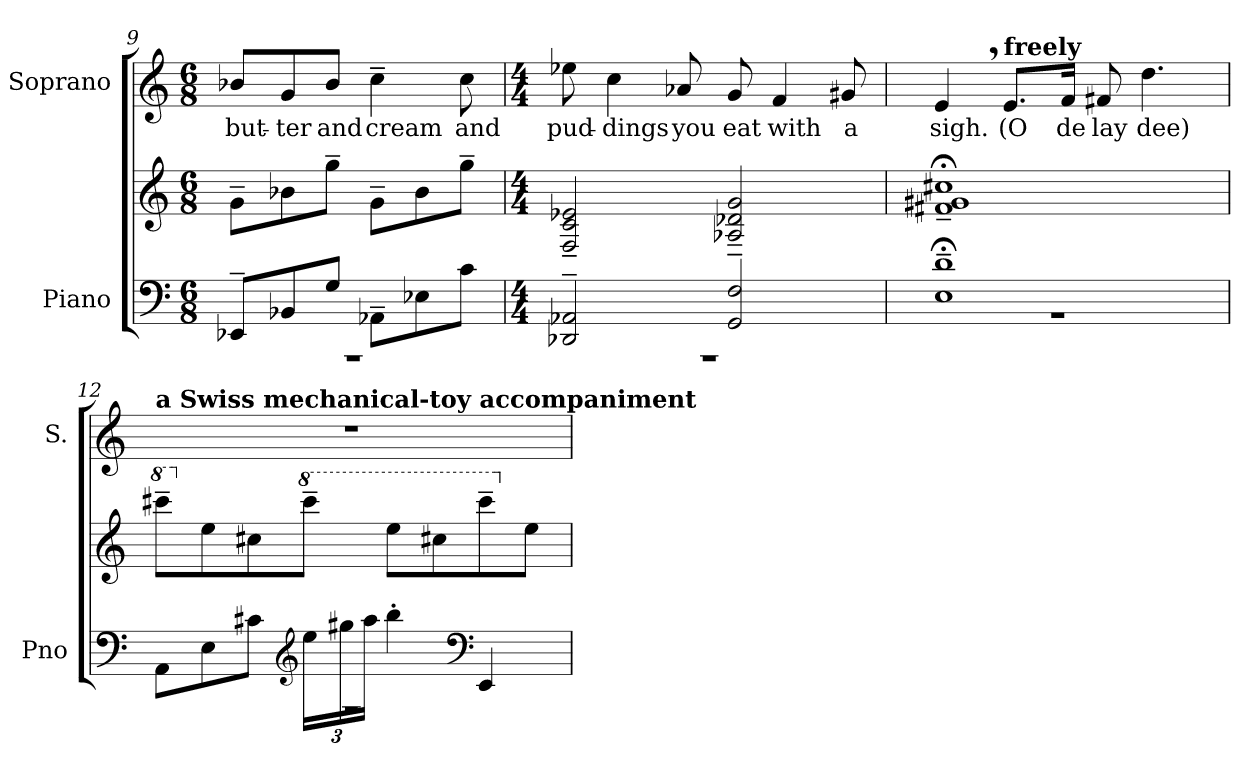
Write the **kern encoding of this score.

**kern	**kern	**dynam	**kern	**text
*part2	*part2	*part2	*part1	*part1
*staff3	*staff2	*staff2/3	*staff1	*staff1
*I"Piano	*	*	*I"Soprano	*
*I'Pno	*	*	*I'S.	*
*clefF4	*clefG2	*	*clefG2	*
*k[]	*k[]	*	*k[]	*
*C:	*C:	*	*C:	*
*M6/8	*M6/8	*	*M6/8	*
=9	=9	=9	=9	=9
*^	*	*	*	*
!	!	!	!	!	!LO:LY:b
8EE-X~</L	2.r	8g~>\L	.	8b-X/L	but-
!	!	!	!	!	!LO:LY:b
8BB-X/	.	8b-X\	.	8g/	-ter
!	!	!	!	!	!LO:LY:b
8G/J	.	8gg~>\J	.	8b-/J	and
!	!	!	!	!	!LO:LY:b
8AA-X~>\L	.	8g~>\L	.	4cc~>\	cream
8E-X\	.	8b-\	.	.	.
!	!	!	!	!	!LO:LY:b
8c\J	.	8gg~>\J	.	8cc\	and
!!LO:PB:g=z
=10	=10	=10	=10	=10	=10
*M4/4	*	*M4/4	*	*M4/4	*
!	!	!	!	!	!LO:LY:b
2AA-X/~< 2DD-X/~<	1r	2e-X/~< 2c/~< 2F/~<	.	8ee-X\	pud-
!	!	!	!	!	!LO:LY:b
.	.	.	.	4cc\	-dings
!	!	!	!	!	!LO:LY:b
.	.	.	.	8a-X/	you
!	!	!	!	!	!LO:LY:b
2F/~< 2GG/~<	.	2g/~< 2d-X/~< 2A-X/~<	.	8g/	eat
!	!	!	!	!	!LO:LY:b
.	.	.	.	4f/	with
!	!	!	!	!	!LO:LY:b
.	.	.	.	8g#X/	a
=11	=11	=11	=11	=11	=11
!	!	!	!	!	!LO:LY:b
1d;<~> 1E;<~>	1r	1cc#X;<~< 1g#X;<~< 1f#X;<~<	.	4e,/	sigh.
!	!	!	!	!LO:TX:a:B:t=freely	!
!	!	!	!	!	!LO:LY:b
.	.	.	.	8.e/L	(O
!	!	!	!	!	!LO:LY:b
.	.	.	.	16f/Jk	de
!	!	!	!	!	!LO:LY:b
.	.	.	.	8f#X/	lay
!	!	!	!	!	!LO:LY:b
.	.	.	.	4.dd\	dee)
!!LO:LB:g=z
=12	=12	=12	=12	=12	=12
*	*	*8va	*	*	*
!	!	!	!	!LO:TX:a:B:t=a Swiss mechanical-toy accompaniment	!
!	!	!	!LO:DY:b	!	!
!	!	!	!LO:DY:n=1:b	!	!
8AA\L	1r	8cccc#X~>\L	pp other-dynamics	1r	.
*	*	*X8va	*	*	*
8E\	.	8ee>\	.	.	.
8c#X\J	.	8cc#X>\	.	.	.
*clefG2	*	*	*	*	*
*Xbrackettup	*	*	*	*	*
*	*	*8va	*	*	*
24ee\LL	.	8cccc#~>\J	.	.	.
24gg#X\	.	.	.	.	.
24aa\JJ	.	.	.	.	.
4bb'>\	.	8eee\L	.	.	.
.	.	8ccc#X\	.	.	.
*clefF4	*	*	*	*	*
4EE/	.	8cccc#~>\	.	.	.
*	*	*X8va	*	*	*
.	.	8ee>\J	.	.	.
*v	*v	*	*	*	*
=	=	=	=	=
*-	*-	*-	*-	*-
